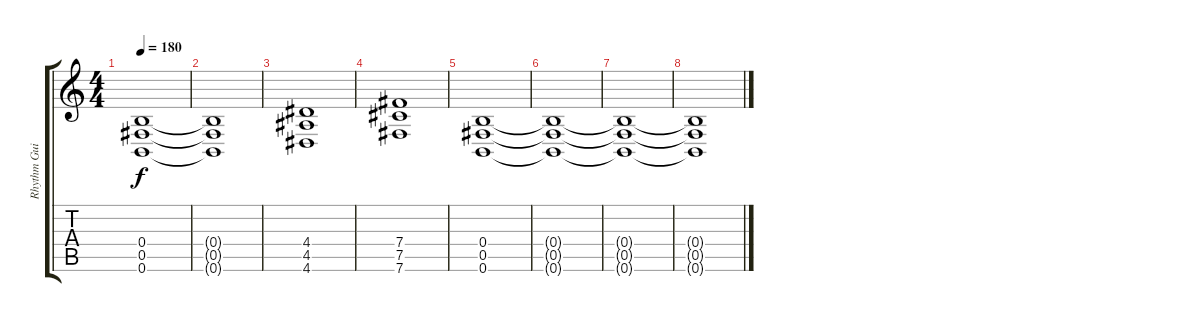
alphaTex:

\track ("Rhythm Guitar: Chris Di Carlo" "Rhythm Gui") {instrument distortionguitar}
\staff {score tabs}
\tuning (Db4 Ab3 E3 B2 Gb2 B1) {hide}
\ts (4 4)
\tempo 180
\clef g2
\ks c
(0.4 0.5 0.6).1{dy f} |
(0.4{t} 0.5{t} 0.6{t}).1 |
(4.4 4.5 4.6).1 |
(7.4 7.5 7.6).1 |
(0.4 0.5 0.6).1 |
(0.4{t} 0.5{t} 0.6{t}).1{volume 0} |
(0.4{t} 0.5{t} 0.6{t}).1 |
(0.4{t} 0.5{t} 0.6{t}).1
